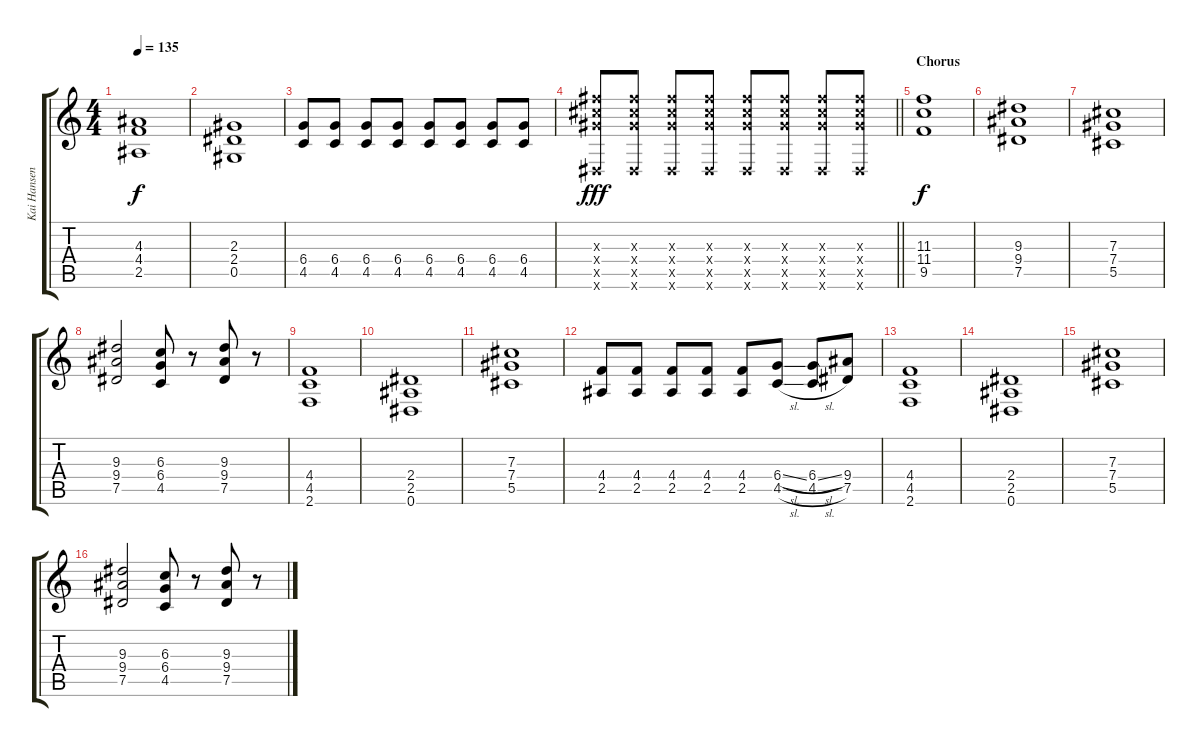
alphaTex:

\track ("Kai Hansen" "Kai Hansen") {instrument distortionguitar}
\staff {score tabs}
\tuning (Eb4 Bb3 Gb3 Db3 Ab2 Eb2) {hide}
\ts (4 4)
\tempo 135
\clef g2
\ks c
(4.3 4.4 2.5).1{dy f} |
(2.3 2.4 0.5).1 |
(6.4 4.5).8 (6.4 4.5).8 (6.4 4.5).8 (6.4 4.5).8 (6.4 4.5).8 (6.4 4.5).8 (6.4 4.5).8 (6.4 4.5).8 |
\barLineRight lightlight
(12.3{x} 12.4{x} 12.5{x} 0.6{x}).8{dy fff} (12.3{x} 12.4{x} 12.5{x} 0.6{x}).8 (12.3{x} 12.4{x} 12.5{x} 0.6{x}).8 (12.3{x} 12.4{x} 12.5{x} 0.6{x}).8 (12.3{x} 12.4{x} 12.5{x} 0.6{x}).8 (12.3{x} 12.4{x} 12.5{x} 0.6{x}).8 (12.3{x} 12.4{x} 12.5{x} 0.6{x}).8 (12.3{x} 12.4{x} 12.5{x} 0.6{x}).8 |
\section ("" "Chorus")
(11.3 11.4 9.5).1{dy f} |
(9.3 9.4 7.5).1 |
(7.3 7.4 5.5).1 |
(9.3 9.4 7.5).2 (6.3 6.4 4.5).8 r.8 (9.3 9.4 7.5).8 r.8 |
(4.4 4.5 2.6).1 |
(2.4 2.5 0.6).1 |
(7.3 7.4 5.5).1 |
(4.4 2.5).8 (4.4 2.5).8 (4.4 2.5).8 (4.4 2.5).8 (4.4 2.5).8 (6.4{sl} 4.5{sl}).8 (6.4{sl} 4.5{sl}).8 (9.4 7.5).8 |
(4.4 4.5 2.6).1 |
(2.4 2.5 0.6).1 |
(7.3 7.4 5.5).1 |
(9.3 9.4 7.5).2 (6.3 6.4 4.5).8 r.8 (9.3 9.4 7.5).8 r.8
